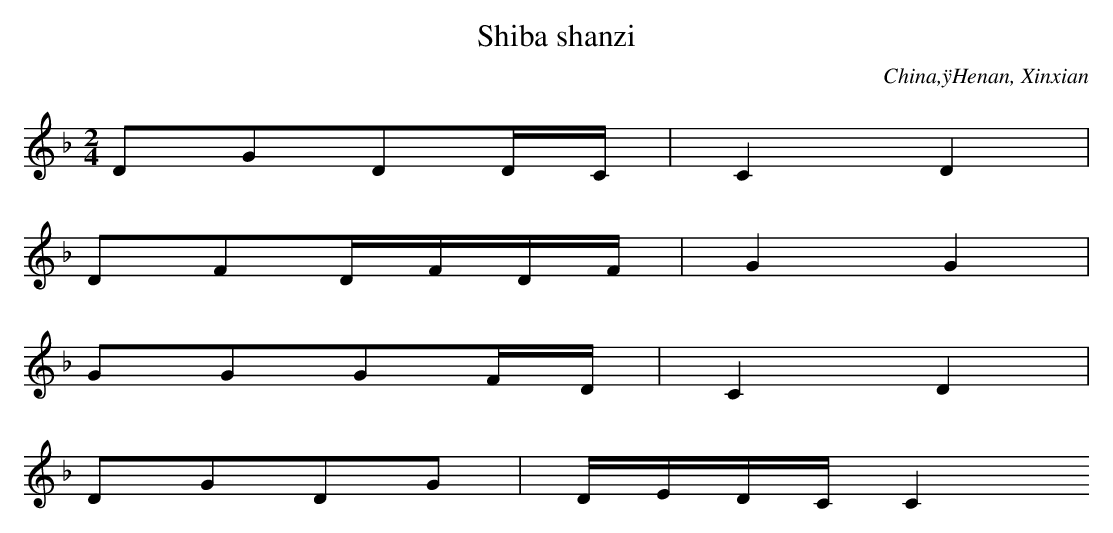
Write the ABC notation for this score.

X:1
T: Shiba shanzi
O: China,ÿHenan, Xinxian
M: 2/4
L: 1/16
K: F
D2G2D2DC | C4D4 |
D2F2DFDF | G4G4 |
G2G2G2FD | C4D4 |
D2G2D2G2 | DEDCC4
